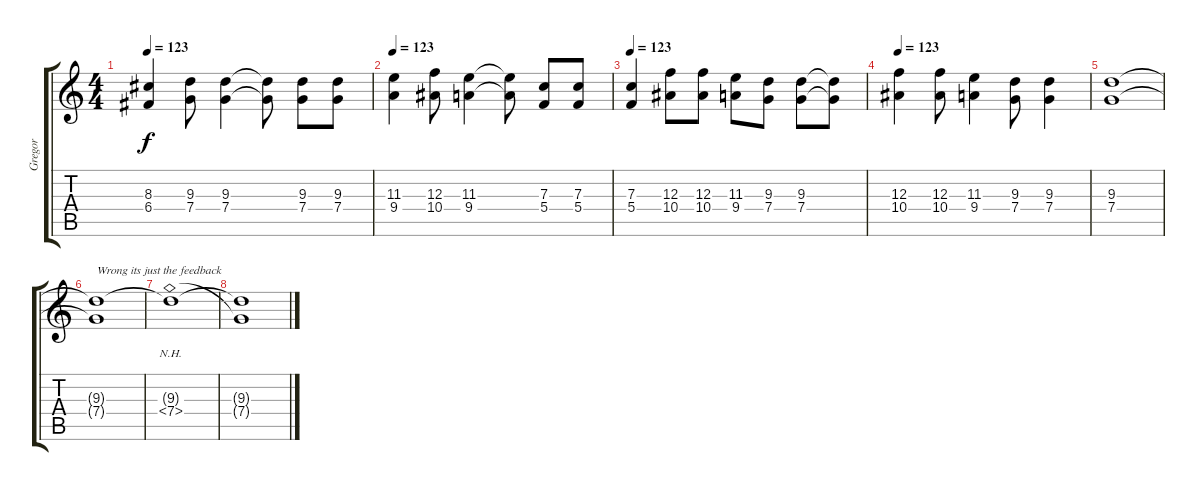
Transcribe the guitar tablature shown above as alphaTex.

\track ("Gregor" "Gregor") {instrument distortionguitar}
\staff {score tabs}
\tuning (D4 A3 F3 C3 G2 D2) {hide}
\ts (4 4)
\tempo 123
\clef g2
\ks c
(8.3 6.4).4{dy f} (9.3 7.4).8 (9.3 7.4).4 (9.3{t} 7.4{t}).8 (9.3 7.4).8 (9.3 7.4).8 |
\tempo 123
(11.3 9.4).4 (12.3 10.4).8 (11.3 9.4).4 (11.3{t} 9.4{t}).8 (7.3 5.4).8 (7.3 5.4).8 |
\tempo 123
(7.3 5.4).4 (12.3 10.4).8 (12.3 10.4).8 (11.3 9.4).8 (9.3 7.4).8 (9.3 7.4).8 (9.3{t} 7.4{t}).8 |
\tempo 123
(12.3 10.4).4 (12.3 10.4).8 (11.3 9.4).4 (9.3 7.4).8 (9.3 7.4).4 |
(9.3 7.4).1 |
(9.3{t} 7.4{t}).1{txt "Wrong its just the feedback"} |
(9.3{t} 7.4{nh}).1 |
(9.3{t} 7.4{t}).1
